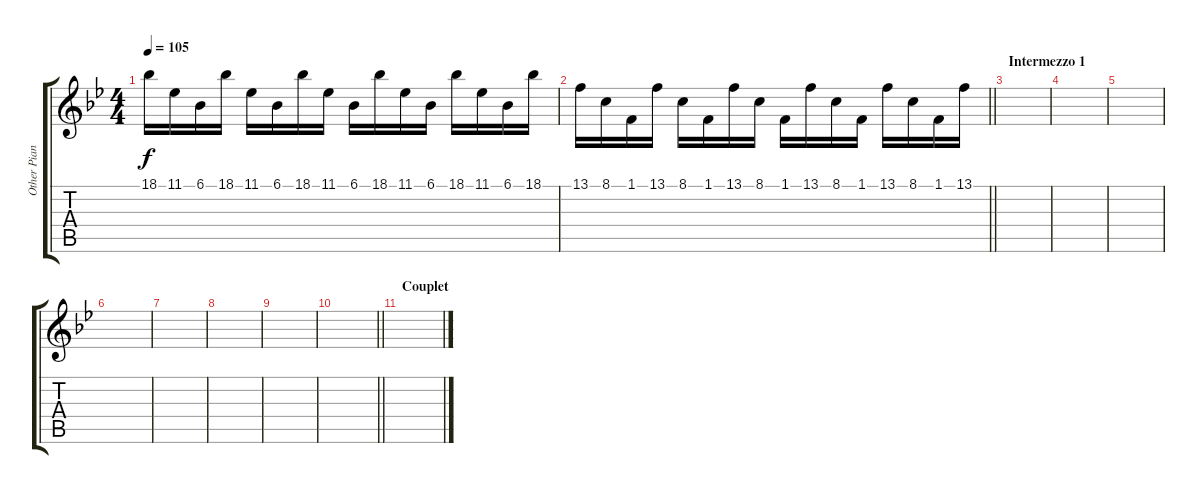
\track ("Other Piano" "Other Pian") {instrument acousticgrandpiano}
\staff {score tabs}
\tuning (E4 B3 G3 D3 A2 E2) {hide}
\ts (4 4)
\tempo 105
\clef g2
\ks bb
18.1.16{dy f} 11.1.16 6.1.16 18.1.16 11.1.16 6.1.16 18.1.16 11.1.16 6.1.16 18.1.16 11.1.16 6.1.16 18.1.16 11.1.16 6.1.16 18.1.16 |
\barLineRight lightlight
13.1.16 8.1.16 1.1.16 13.1.16 8.1.16 1.1.16 13.1.16 8.1.16 1.1.16 13.1.16 8.1.16 1.1.16 13.1.16 8.1.16 1.1.16 13.1.16 |
\section ("" "Intermezzo 1")
|
|
|
|
|
|
|
\barLineRight lightlight
|
\section ("" "Couplet")
